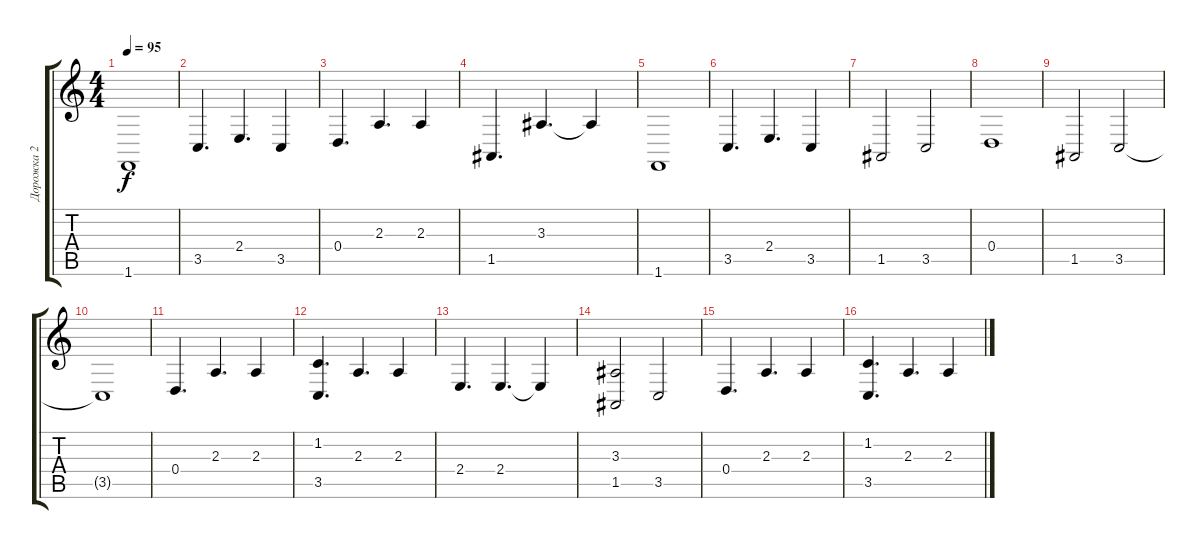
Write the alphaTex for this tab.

\track ("Дорожка 2" "Дорожка 2") {instrument brightacousticpiano}
\staff {score tabs}
\tuning (E4 B3 G3 D3 A2 E2) {hide}
\ts (4 4)
\tempo 95
\clef g2
\ks c
1.6.1{dy f} |
3.5.4{d} 2.4.4{d} 3.5.4 |
0.4.4{d} 2.3.4{d} 2.3.4 |
1.5.4{d} 3.3.4{d} 3.3{t}.4 |
1.6.1 |
3.5.4{d} 2.4.4{d} 3.5.4 |
1.5.2 3.5.2 |
0.4.1 |
1.5.2 3.5.2 |
3.5{t}.1 |
0.4.4{d} 2.3.4{d} 2.3.4 |
(1.2 3.5).4{d} 2.3.4{d} 2.3.4 |
2.4.4{d} 2.4.4{d} 2.4{t}.4 |
(3.3 1.5).2 3.5.2 |
0.4.4{d} 2.3.4{d} 2.3.4 |
(1.2 3.5).4{d} 2.3.4{d} 2.3.4
